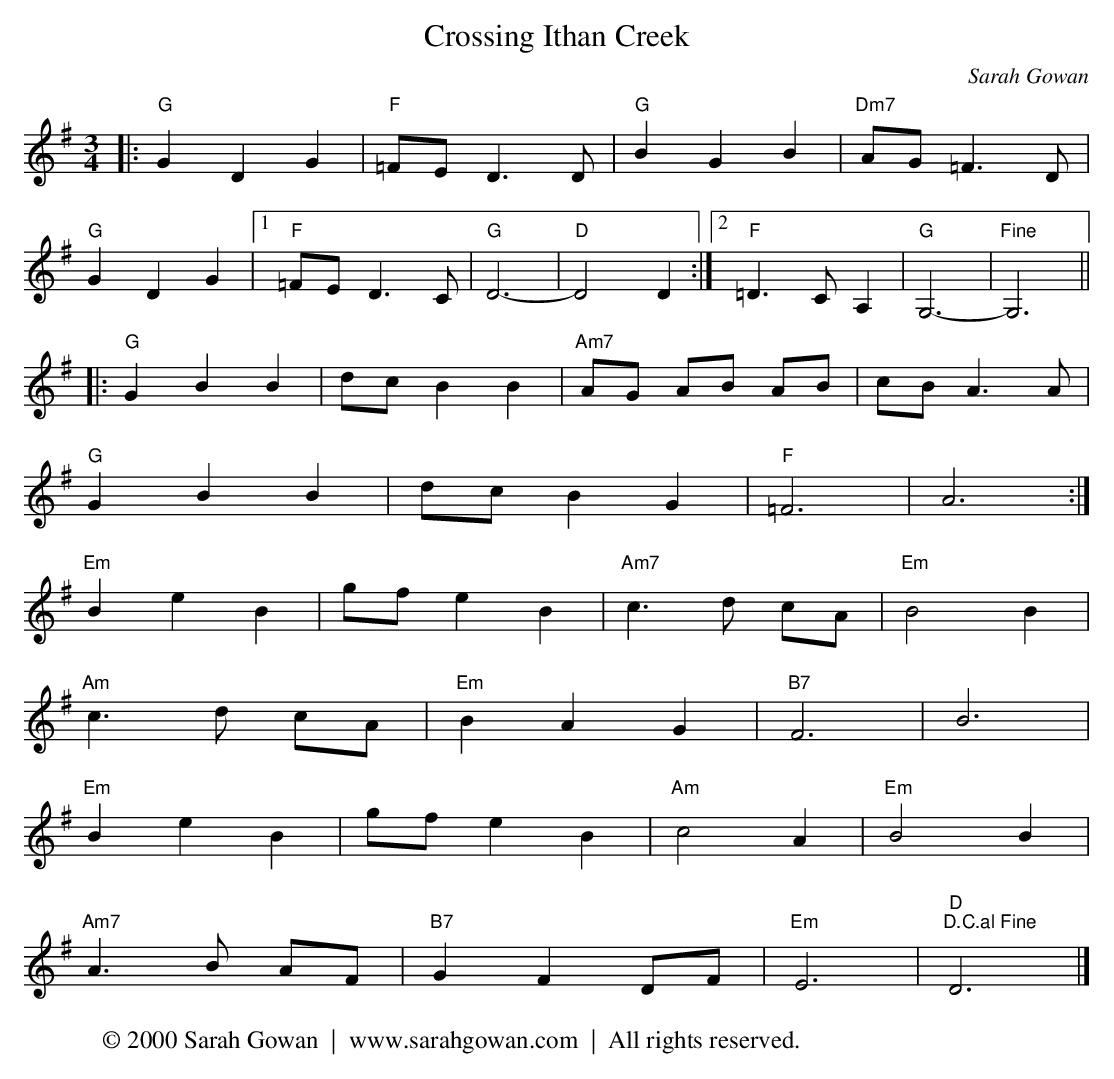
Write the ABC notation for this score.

X:1
T:Crossing Ithan Creek
C:Sarah Gowan
M:3/4
K:G
|:"G"G2D2G2|"F"=FED3D|"G"B2G2B2|"Dm7"AG=F3D|
"G"G2D2G2|1"F"=FED3C|"G"D6-|"D"D4D2:|2"F"=D3CA,2|"G"G,6-|"Fine" G,6||
|:"G"G2B2B2|dcB2B2|"Am7"AG AB AB|cBA3A|
"G"G2B2B2|dcB2G2|"F"=F6|A6:|
"Em"B2e2B2|gfe2B2|"Am7"c3d cA|"Em"B4B2|
"Am"c3d cA|"Em"B2A2G2|"B7"F6|B6|
"Em"B2e2B2|gfe2B2|"Am"c4A2|"Em"B4B2|
"Am7"A3B AF|"B7"G2F2DF|"Em"E6|"D""D.C.al Fine"D6|]
W: © 2000 Sarah Gowan  |  www.sarahgowan.com  |  All rights reserved.
